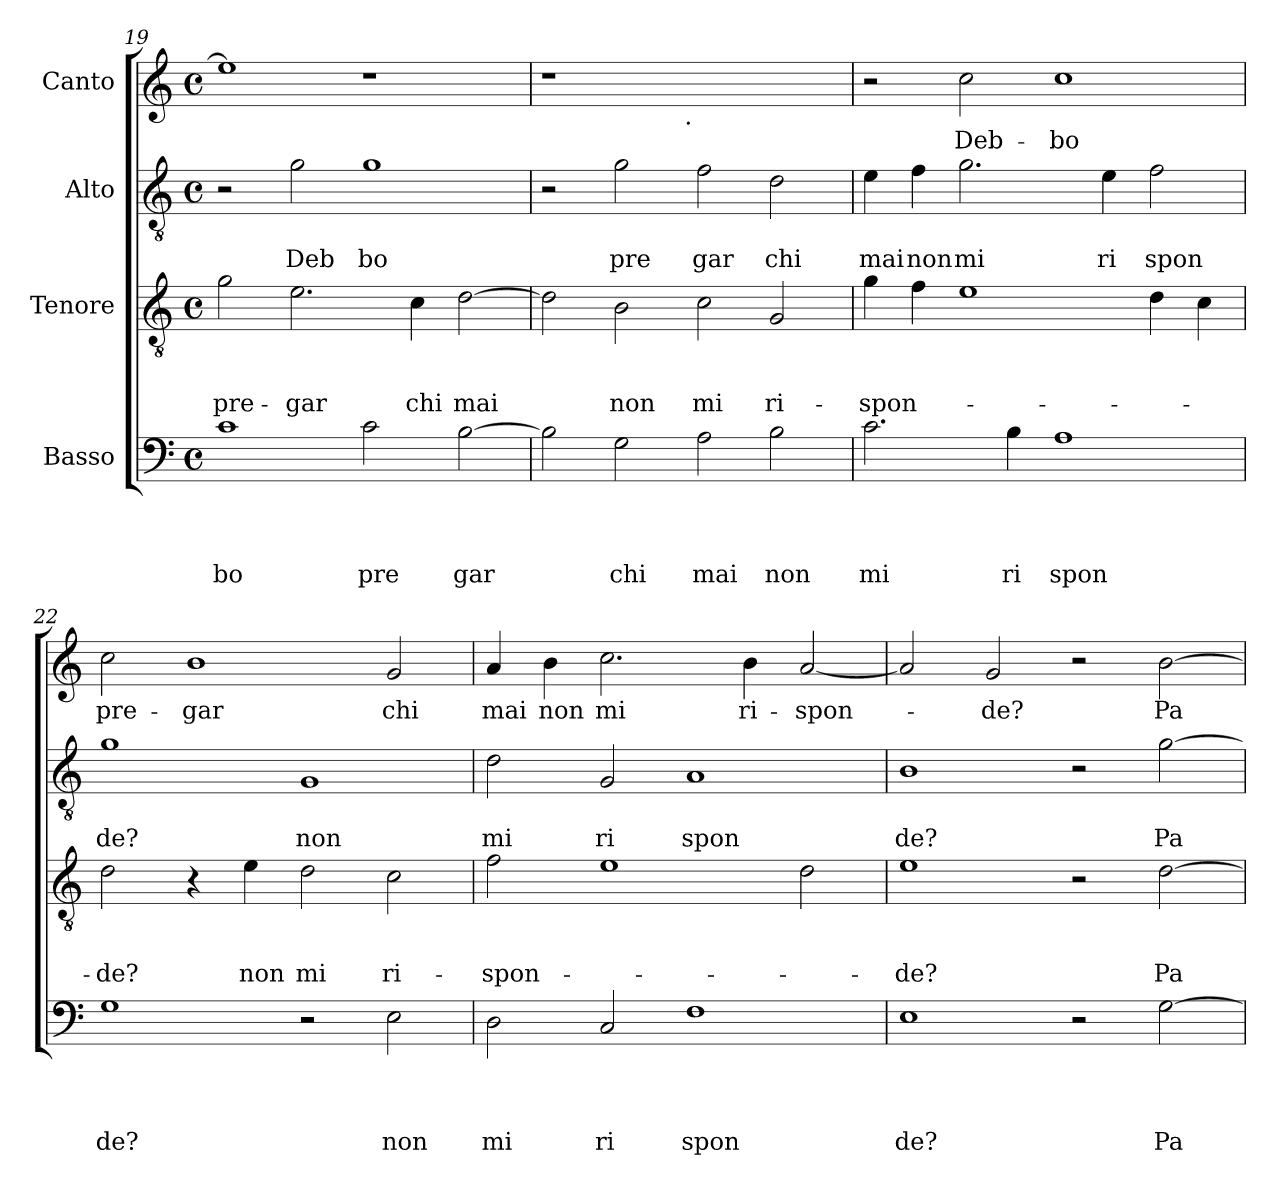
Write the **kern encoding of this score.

**kern	**text	**text	**text	**text	**kern	**text	**text	**text	**kern	**text	**text	**kern	**text
*part4	*part4	*part4	*part4	*part4	*part3	*part3	*part3	*part3	*part2	*part2	*part2	*part1	*part1
*staff4	*staff4	*staff4	*staff4	*staff4	*staff3	*staff3	*staff3	*staff3	*staff2	*staff2	*staff2	*staff1	*staff1
*I"Basso	*	*	*	*	*I"Tenore	*	*	*	*I"Alto	*	*	*I"Canto	*
!!LO:PB:g=z
*clefF4	*	*	*	*	*clefGv2	*	*	*	*clefGv2	*	*	*clefG2	*
*k[]	*	*	*	*	*k[]	*	*	*	*k[]	*	*	*k[]	*
*C:	*	*	*	*	*C:	*	*	*	*C:	*	*	*C:	*
*M4/4	*	*	*	*	*M4/4	*	*	*	*M4/4	*	*	*M4/4	*
*met(c)	*	*	*	*	*met(c)	*	*	*	*met(c)	*	*	*met(c)	*
=19	=19	=19	=19	=19	=19	=19	=19	=19	=19	=19	=19	=19	=19
!	!	!	!	!LO:LY:b	!	!	!	!LO:LY:b	!	!	!	!	!
1c	.	.	.	bo	2g\	.	.	pre-	2r	.	.	1ee]	.
!	!	!	!	!	!	!	!	!LO:LY:b	!	!	!LO:LY:b	!	!
.	.	.	.	.	2.e\	.	.	-gar	2g\	.	Deb	.	.
!	!	!	!	!LO:LY:b	!	!	!	!	!	!	!LO:LY:b	!	!
2c\	.	.	.	pre	.	.	.	.	1g	.	bo	1r	.
!	!	!	!	!	!	!	!	!LO:LY:b	!	!	!	!	!
.	.	.	.	.	4c\	.	.	chi	.	.	.	.	.
!	!	!	!	!LO:LY:b	!	!	!	!LO:LY:b	!	!	!	!	!
[>2B\	.	.	.	gar	[>2d\	.	.	mai	.	.	.	.	.
=20	=20	=20	=20	=20	=20	=20	=20	=20	=20	=20	=20	=20	=20
*	*	*	*	*	*	*	*	*	*	*	*	*^	*
2B\]	.	.	.	.	2d\]	.	.	.	2r	.	.	1r	2ryy	.
!	!	!	!	!LO:LY:b	!	!	!	!LO:LY:b	!	!	!LO:LY:b	!	!	!
2G\	.	.	.	chi	2B\	.	.	non	2g\	.	pre	.	4...ryy	.
!	!	!	!	!	!	!	!	!	!	!	!	!	!LO:TX:b:t=.	!
.	.	.	.	.	.	.	.	.	.	.	.	.	1ryy	.
!	!	!	!	!LO:LY:b	!	!	!	!LO:LY:b	!	!	!LO:LY:b	!	!	!
2A\	.	.	.	mai	2c\	.	.	mi	2f\	.	gar	1ryy	.	.
!	!	!	!	!LO:LY:b	!	!	!	!LO:LY:b	!	!	!LO:LY:b	!	!	!
2B\	.	.	.	non	2G/	.	.	ri-	2d\	.	chi	.	.	.
.	.	.	.	.	.	.	.	.	.	.	.	.	32ryy	.
=21	=21	=21	=21	=21	=21	=21	=21	=21	=21	=21	=21	=21	=21	=21
!	!	!	!	!LO:LY:b	!	!	!	!LO:LY:b	!	!	!LO:LY:b	!	!	!
*	*	*	*	*	*	*	*	*	*	*	*	*v	*v	*
2.c\	.	.	.	mi	4g\	.	.	-spon-	4e\	.	mai	2r	.
!	!	!	!	!	!	!	!	!	!	!	!LO:LY:b	!	!
.	.	.	.	.	4f\	.	.	.	4f\	.	non	.	.
!	!	!	!	!	!	!	!	!	!	!	!LO:LY:b	!	!LO:LY:b
.	.	.	.	.	1e	.	.	.	2.g\	.	mi	2cc\	Deb-
!	!	!	!	!LO:LY:b	!	!	!	!	!	!	!	!	!
4B\	.	.	.	ri	.	.	.	.	.	.	.	.	.
!	!	!	!	!LO:LY:b	!	!	!	!	!	!	!	!	!LO:LY:b
1A	.	.	.	spon	.	.	.	.	.	.	.	1cc	-bo
!	!	!	!	!	!	!	!	!	!	!	!LO:LY:b	!	!
.	.	.	.	.	.	.	.	.	4e\	.	ri	.	.
!	!	!	!	!	!	!	!	!	!	!	!LO:LY:b	!	!
.	.	.	.	.	4d\	.	.	.	2f\	.	spon	.	.
.	.	.	.	.	4c\	.	.	.	.	.	.	.	.
=22	=22	=22	=22	=22	=22	=22	=22	=22	=22	=22	=22	=22	=22
!	!	!	!	!LO:LY:b	!	!	!	!LO:LY:b	!	!	!LO:LY:b	!	!LO:LY:b
1G	.	.	.	de?	2d\	.	.	-de?	1g	.	de?	2cc\	pre-
!	!	!	!	!	!	!	!	!	!	!	!	!	!LO:LY:b
.	.	.	.	.	4r	.	.	.	.	.	.	1b	-gar
!	!	!	!	!	!	!	!	!LO:LY:b	!	!	!	!	!
.	.	.	.	.	4e\	.	.	non	.	.	.	.	.
!	!	!	!	!	!	!	!	!LO:LY:b	!	!	!LO:LY:b	!	!
2r	.	.	.	.	2d\	.	.	mi	1G	.	non	.	.
!	!	!	!	!LO:LY:b	!	!	!	!LO:LY:b	!	!	!	!	!LO:LY:b
2E\	.	.	.	non	2c\	.	.	ri-	.	.	.	2g/	chi
=23	=23	=23	=23	=23	=23	=23	=23	=23	=23	=23	=23	=23	=23
!	!	!	!	!LO:LY:b	!	!	!	!LO:LY:b	!	!	!LO:LY:b	!	!LO:LY:b
2D\	.	.	.	mi	2f\	.	.	-spon-	2d\	.	mi	4a/	mai
!	!	!	!	!	!	!	!	!	!	!	!	!	!LO:LY:b
.	.	.	.	.	.	.	.	.	.	.	.	4b\	non
!	!	!	!	!LO:LY:b	!	!	!	!	!	!	!LO:LY:b	!	!LO:LY:b
2C/	.	.	.	ri	1e	.	.	.	2G/	.	ri	2.cc\	mi
!	!	!	!	!LO:LY:b	!	!	!	!	!	!	!LO:LY:b	!	!
1F	.	.	.	spon	.	.	.	.	1A	.	spon	.	.
!	!	!	!	!	!	!	!	!	!	!	!	!	!LO:LY:b
.	.	.	.	.	.	.	.	.	.	.	.	4b\	ri-
!	!	!	!	!	!	!	!	!	!	!	!	!	!LO:LY:b
.	.	.	.	.	2d\	.	.	.	.	.	.	[<2a/	-spon-
!!LO:LB:g=z
=24	=24	=24	=24	=24	=24	=24	=24	=24	=24	=24	=24	=24	=24
!	!	!	!	!LO:LY:b	!	!	!	!LO:LY:b	!	!	!LO:LY:b	!	!
1E	.	.	.	de?	1e	.	.	-de?	1B	.	de?	2a/]	.
!	!	!	!	!	!	!	!	!	!	!	!	!	!LO:LY:b
.	.	.	.	.	.	.	.	.	.	.	.	2g/	-de?
2r	.	.	.	.	2r	.	.	.	2r	.	.	2r	.
!	!	!	!	!LO:LY:b	!	!	!	!LO:LY:b	!	!	!LO:LY:b	!	!LO:LY:b
[>2G\	.	.	.	Pa	[>2d\	.	.	Pa-	[>2g\	.	Pa	[>2b\	Pa
=	=	=	=	=	=	=	=	=	=	=	=	=	=
*-	*-	*-	*-	*-	*-	*-	*-	*-	*-	*-	*-	*-	*-
